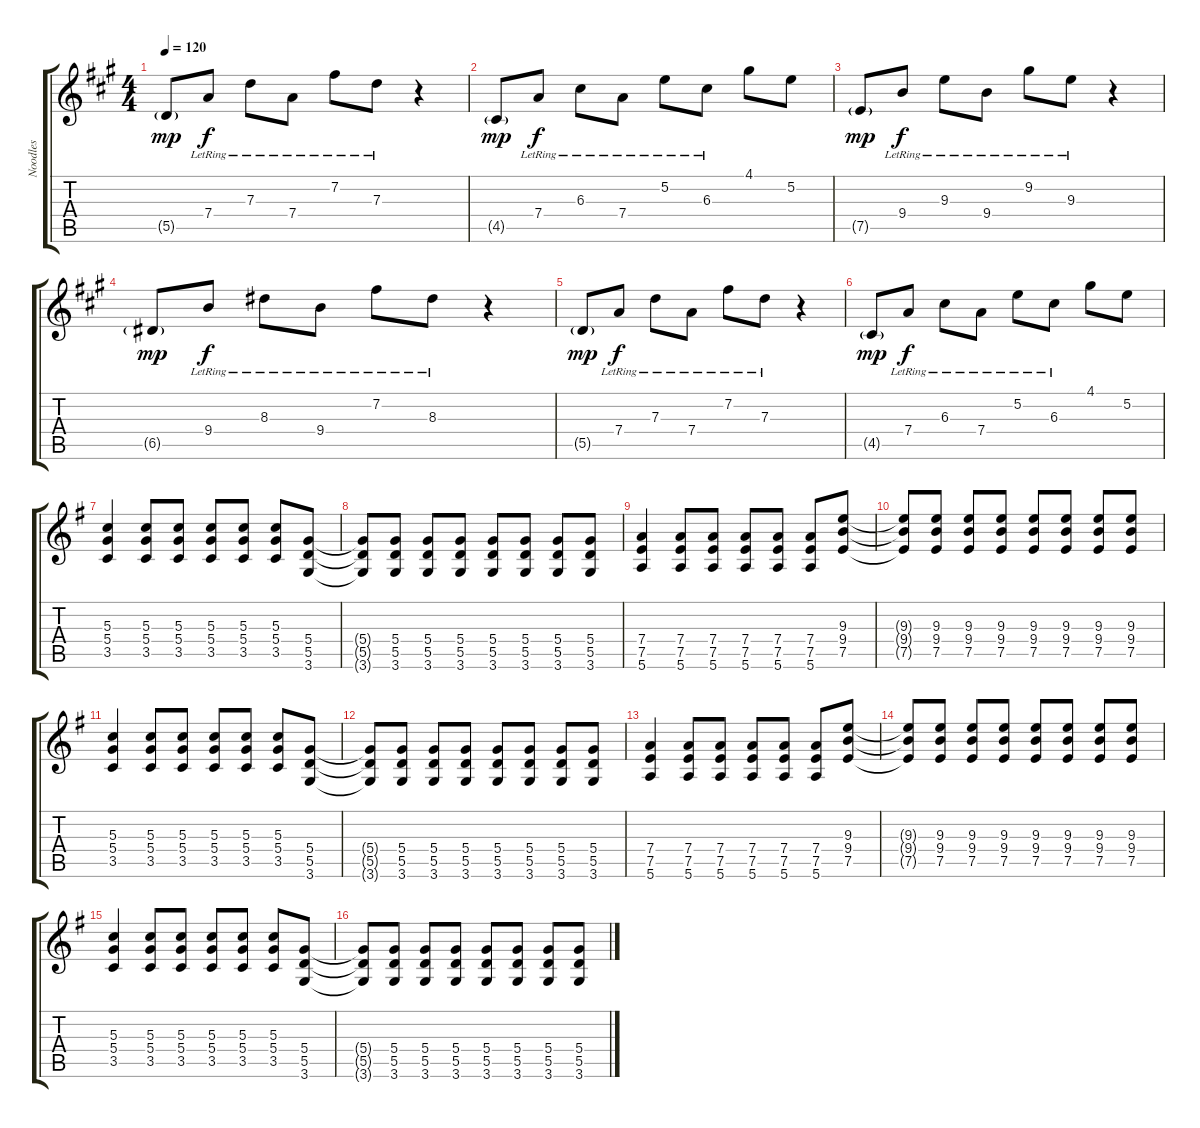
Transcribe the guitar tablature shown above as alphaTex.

\track ("Noodles" "Noodles") {instrument overdrivenguitar}
\staff {score tabs}
\tuning (E4 B3 G3 D3 A2 E2) {hide}
\ts (4 4)
\tempo 120
\clef g2
\ks a
5.5{g}.8{dy mp} 7.4{lr}.8{dy f} 7.3{lr}.8 7.4{lr}.8 7.2{lr}.8 7.3{lr}.8 r.4 |
4.5{g}.8{dy mp} 7.4{lr}.8{dy f} 6.3{lr}.8 7.4{lr}.8 5.2{lr}.8 6.3{lr}.8 4.1.8 5.2.8 |
7.5{g}.8{dy mp} 9.4{lr}.8{dy f} 9.3{lr}.8 9.4{lr}.8 9.2{lr}.8 9.3{lr}.8 r.4 |
6.5{g}.8{dy mp} 9.4{lr}.8{dy f} 8.3{lr}.8 9.4{lr}.8 7.2{lr}.8 8.3{lr}.8 r.4 |
5.5{g}.8{dy mp} 7.4{lr}.8{dy f} 7.3{lr}.8 7.4{lr}.8 7.2{lr}.8 7.3{lr}.8 r.4 |
4.5{g}.8{dy mp} 7.4{lr}.8{dy f} 6.3{lr}.8 7.4{lr}.8 5.2{lr}.8 6.3{lr}.8 4.1.8 5.2.8 |
\ks g
(5.3 5.4 3.5).4 (5.3 5.4 3.5).8 (5.3 5.4 3.5).8 (5.3 5.4 3.5).8 (5.3 5.4 3.5).8 (5.3 5.4 3.5).8 (5.4 5.5 3.6).8 |
(5.4{t} 5.5{t} 3.6{t}).8 (5.4 5.5 3.6).8 (5.4 5.5 3.6).8 (5.4 5.5 3.6).8 (5.4 5.5 3.6).8 (5.4 5.5 3.6).8 (5.4 5.5 3.6).8 (5.4 5.5 3.6).8 |
(7.4 7.5 5.6).4 (7.4 7.5 5.6).8 (7.4 7.5 5.6).8 (7.4 7.5 5.6).8 (7.4 7.5 5.6).8 (7.4 7.5 5.6).8 (9.3 9.4 7.5).8 |
(9.3{t} 9.4{t} 7.5{t}).8 (9.3 9.4 7.5).8 (9.3 9.4 7.5).8 (9.3 9.4 7.5).8 (9.3 9.4 7.5).8 (9.3 9.4 7.5).8 (9.3 9.4 7.5).8 (9.3 9.4 7.5).8 |
(5.3 5.4 3.5).4 (5.3 5.4 3.5).8 (5.3 5.4 3.5).8 (5.3 5.4 3.5).8 (5.3 5.4 3.5).8 (5.3 5.4 3.5).8 (5.4 5.5 3.6).8 |
(5.4{t} 5.5{t} 3.6{t}).8 (5.4 5.5 3.6).8 (5.4 5.5 3.6).8 (5.4 5.5 3.6).8 (5.4 5.5 3.6).8 (5.4 5.5 3.6).8 (5.4 5.5 3.6).8 (5.4 5.5 3.6).8 |
(7.4 7.5 5.6).4 (7.4 7.5 5.6).8 (7.4 7.5 5.6).8 (7.4 7.5 5.6).8 (7.4 7.5 5.6).8 (7.4 7.5 5.6).8 (9.3 9.4 7.5).8 |
(9.3{t} 9.4{t} 7.5{t}).8 (9.3 9.4 7.5).8 (9.3 9.4 7.5).8 (9.3 9.4 7.5).8 (9.3 9.4 7.5).8 (9.3 9.4 7.5).8 (9.3 9.4 7.5).8 (9.3 9.4 7.5).8 |
(5.3 5.4 3.5).4 (5.3 5.4 3.5).8 (5.3 5.4 3.5).8 (5.3 5.4 3.5).8 (5.3 5.4 3.5).8 (5.3 5.4 3.5).8 (5.4 5.5 3.6).8 |
(5.4{t} 5.5{t} 3.6{t}).8 (5.4 5.5 3.6).8 (5.4 5.5 3.6).8 (5.4 5.5 3.6).8 (5.4 5.5 3.6).8 (5.4 5.5 3.6).8 (5.4 5.5 3.6).8 (5.4 5.5 3.6).8
